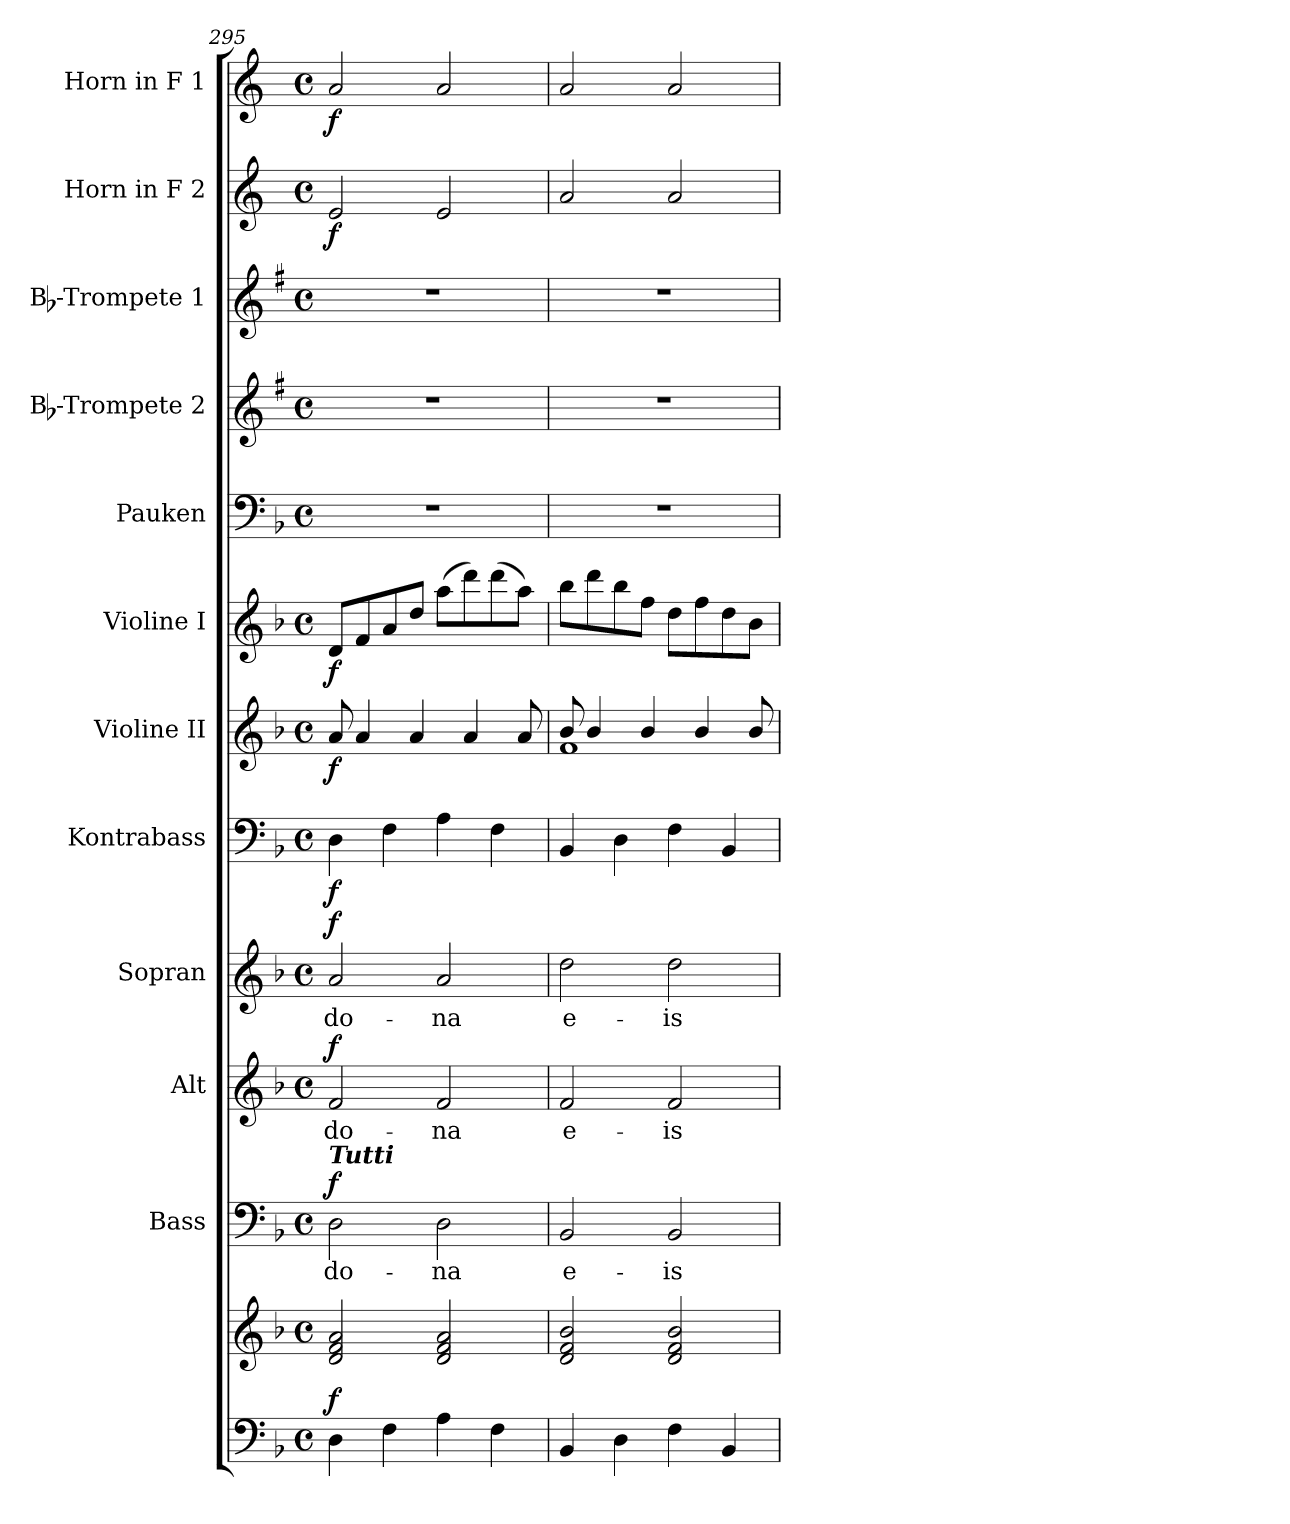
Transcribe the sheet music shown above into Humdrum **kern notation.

**kern	**kern	**dynam	**kern	**text	**dynam	**kern	**text	**dynam	**kern	**text	**dynam	**kern	**dynam	**kern	**dynam	**kern	**dynam	**kern	**kern	**kern	**kern	**dynam	**kern	**dynam
*part12	*part12	*part12	*part11	*part11	*part11	*part10	*part10	*part10	*part9	*part9	*part9	*part8	*part8	*part7	*part7	*part6	*part6	*part5	*part4	*part3	*part2	*part2	*part1	*part1
*staff13	*staff12	*staff12/13	*staff11	*staff11	*staff11	*staff10	*staff10	*staff10	*staff9	*staff9	*staff9	*staff8	*staff8	*staff7	*staff7	*staff6	*staff6	*staff5	*staff4	*staff3	*staff2	*staff2	*staff1	*staff1
*	*	*	*I"Bass	*	*	*I"Alt	*	*	*I"Sopran	*	*	*I"Kontrabass	*	*I"Violine II	*	*I"Violine I	*	*I"Pauken	*I"Bb-Trompete 2	*I"Bb-Trompete 1	*I"Horn in F 2	*	*I"Horn in F 1	*
*	*	*	*I'B.	*	*	*I'A.	*	*	*I'S.	*	*	*I'Kb.	*	*I'Vl. II	*	*I'Vl. I	*	*I'Pk.	*I'Bb Trp. 2	*I'Bb Trp. 1	*	*	*	*
!!LO:PB:g=z
*clefF4	*clefG2	*	*clefF4	*	*	*clefG2	*	*	*clefG2	*	*	*clefF4	*	*clefG2	*	*clefG2	*	*clefF4	*clefG2	*clefG2	*clefG2	*	*clefG2	*
*	*	*	*	*	*	*	*	*	*	*	*	*ITrd7c12	*	*	*	*	*	*	*ITrd1c2	*ITrd1c2	*ITrd4c7	*	*ITrd4c7	*
*k[b-]	*k[b-]	*	*k[b-]	*	*	*k[b-]	*	*	*k[b-]	*	*	*k[b-]	*	*k[b-]	*	*k[b-]	*	*k[b-]	*k[b-]	*k[b-]	*k[b-]	*	*k[b-]	*
*F:	*F:	*	*F:	*	*	*F:	*	*	*F:	*	*	*F:	*	*F:	*	*F:	*	*F:	*F:	*F:	*F:	*	*F:	*
*M4/4	*M4/4	*	*M4/4	*	*	*M4/4	*	*	*M4/4	*	*	*M4/4	*	*M4/4	*	*M4/4	*	*M4/4	*M4/4	*M4/4	*M4/4	*	*M4/4	*
*met(c)	*met(c)	*	*met(c)	*	*	*met(c)	*	*	*met(c)	*	*	*met(c)	*	*met(c)	*	*met(c)	*	*met(c)	*met(c)	*met(c)	*met(c)	*	*met(c)	*
=295	=295	=295	=295	=295	=295	=295	=295	=295	=295	=295	=295	=295	=295	=295	=295	=295	=295	=295	=295	=295	=295	=295	=295	=295
!	!	!	!LO:TX:a:Bi:t=Tutti	!	!	!	!	!	!	!	!	!	!	!	!	!	!	!	!	!	!	!	!	!
!	!	!LO:DY:a=2	!	!LO:LY:b	!LO:DY:a	!	!LO:LY:b	!LO:DY:a	!	!LO:LY:b	!LO:DY:a	!	!LO:DY:b	!	!LO:DY:b	!	!LO:DY:b	!	!	!	!	!LO:DY:b	!	!LO:DY:b
4D\	2d/ 2f/ 2a/	f	2D\	do-	f	2f/	do-	f	2a/	do-	f	4DD\	f	8a/	f	8d/L	f	1r	1r	1r	2A/	f	2d/	f
.	.	.	.	.	.	.	.	.	.	.	.	.	.	4a/	.	8f/	.	.	.	.	.	.	.	.
4F\	.	.	.	.	.	.	.	.	.	.	.	4FF\	.	.	.	8a/	.	.	.	.	.	.	.	.
.	.	.	.	.	.	.	.	.	.	.	.	.	.	4a/	.	8dd/J	.	.	.	.	.	.	.	.
!	!	!	!	!LO:LY:b	!	!	!LO:LY:b	!	!	!LO:LY:b	!	!	!	!	!	!	!	!	!	!	!	!	!	!
4A\	2d/ 2f/ 2a/	.	2D\	-na	.	2f/	-na	.	2a/	-na	.	4AA\	.	.	.	(>8aa\L	.	.	.	.	2A/	.	2d/	.
.	.	.	.	.	.	.	.	.	.	.	.	.	.	4a/	.	8ddd\)	.	.	.	.	.	.	.	.
4F\	.	.	.	.	.	.	.	.	.	.	.	4FF\	.	.	.	(>8ddd\	.	.	.	.	.	.	.	.
.	.	.	.	.	.	.	.	.	.	.	.	.	.	8a/	.	8aa\J)	.	.	.	.	.	.	.	.
=296	=296	=296	=296	=296	=296	=296	=296	=296	=296	=296	=296	=296	=296	=296	=296	=296	=296	=296	=296	=296	=296	=296	=296	=296
!	!	!	!	!LO:LY:b	!	!	!LO:LY:b	!	!	!LO:LY:b	!	!	!	!	!	!	!	!	!	!	!	!	!	!
*	*	*	*	*	*	*	*	*	*	*	*	*	*	*^	*	*	*	*	*	*	*	*	*	*
4BB-/	2d/ 2f/ 2b-/	.	2BB-/	e-	.	2f/	e-	.	2dd\	e-	.	4BBB-/	.	8b-/	1f	.	8bb-\L	.	1r	1r	1r	2d/	.	2d/	.
.	.	.	.	.	.	.	.	.	.	.	.	.	.	4b-/	.	.	8ddd\	.	.	.	.	.	.	.	.
4D\	.	.	.	.	.	.	.	.	.	.	.	4DD\	.	.	.	.	8bb-\	.	.	.	.	.	.	.	.
.	.	.	.	.	.	.	.	.	.	.	.	.	.	4b-/	.	.	8ff\J	.	.	.	.	.	.	.	.
!	!	!	!	!LO:LY:b	!	!	!LO:LY:b	!	!	!LO:LY:b	!	!	!	!	!	!	!	!	!	!	!	!	!	!	!
4F\	2d/ 2f/ 2b-/	.	2BB-/	-is	.	2f/	-is	.	2dd\	-is	.	4FF\	.	.	.	.	8dd\L	.	.	.	.	2d/	.	2d/	.
.	.	.	.	.	.	.	.	.	.	.	.	.	.	4b-/	.	.	8ff\	.	.	.	.	.	.	.	.
4BB-/	.	.	.	.	.	.	.	.	.	.	.	4BBB-/	.	.	.	.	8dd\	.	.	.	.	.	.	.	.
.	.	.	.	.	.	.	.	.	.	.	.	.	.	8b-/	.	.	8b-\J	.	.	.	.	.	.	.	.
*	*	*	*	*	*	*	*	*	*	*	*	*	*	*v	*v	*	*	*	*	*	*	*	*	*	*
=	=	=	=	=	=	=	=	=	=	=	=	=	=	=	=	=	=	=	=	=	=	=	=	=
*-	*-	*-	*-	*-	*-	*-	*-	*-	*-	*-	*-	*-	*-	*-	*-	*-	*-	*-	*-	*-	*-	*-	*-	*-
